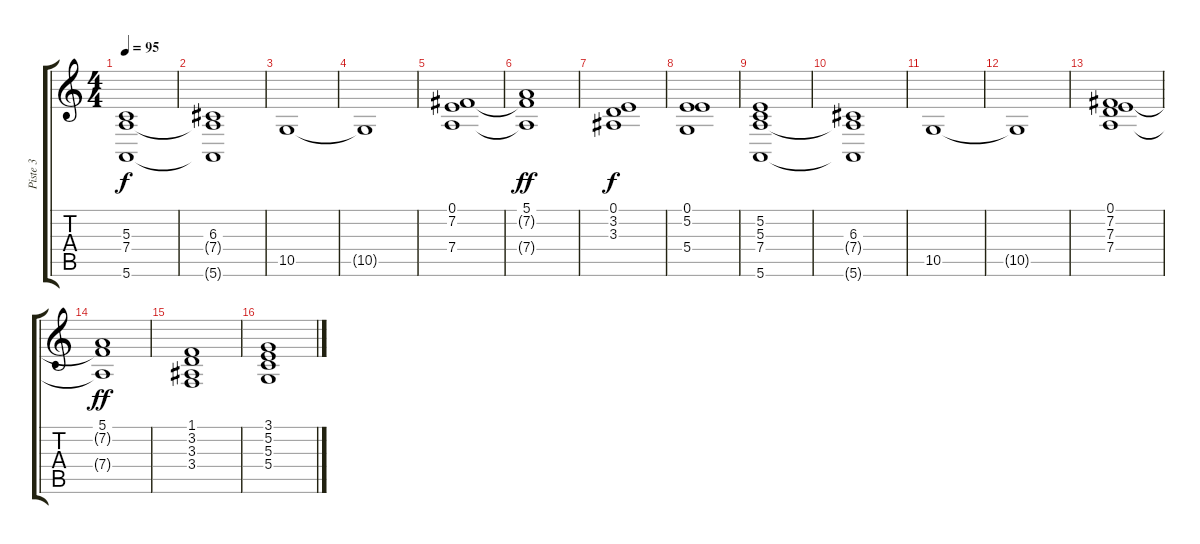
\track ("Piste 3" "Piste 3") {instrument stringensemble2}
\staff {score tabs}
\tuning (E4 B3 G3 D3 A2 E2) {hide}
\ts (4 4)
\tempo 95
\clef g2
\ks c
(5.3 7.4 5.6).1{dy f} |
(6.3 7.4{t} 5.6{t}).1 |
10.5.1 |
10.5{t}.1 |
(0.1 7.2 7.4).1 |
(5.1 7.2{t} 7.4{t}).1{dy ff} |
(0.1 3.2 3.3).1{dy f} |
(0.1 5.2 5.4).1 |
(5.2 5.3 7.4 5.6).1 |
(6.3 7.4{t} 5.6{t}).1 |
10.5.1 |
10.5{t}.1 |
(0.1 7.2 7.3 7.4).1 |
(5.1 7.2{t} 7.4{t}).1{dy ff} |
(1.1 3.2 3.3 3.4).1 |
(3.1 5.2 5.3 5.4).1
